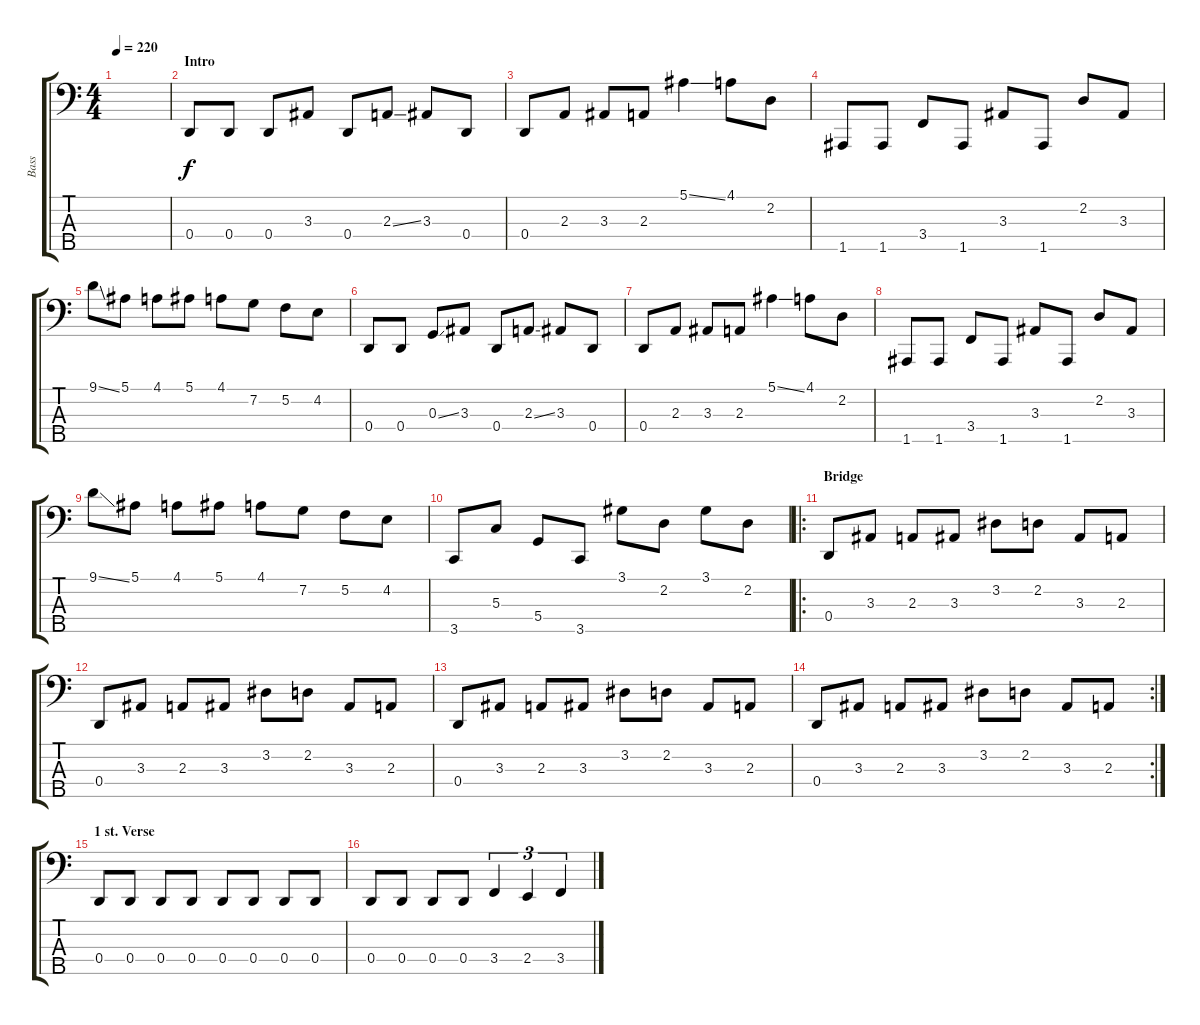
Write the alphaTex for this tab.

\track ("Bass" "Bass") {instrument fretlessbass}
\staff {score tabs}
\tuning (F2 C2 G1 D1 A0) {hide}
\ts (4 4)
\tempo 220
\clef f4
\ks c
|
\section ("" "Intro")
0.4.8 0.4.8 0.4.8 3.3.8 0.4.8 2.3{ss}.8 3.3.8 0.4.8 |
0.4.8 2.3.8 3.3.8 2.3.8 5.1{ss}.4 4.1.8 2.2.8 |
1.5.8 1.5.8 3.4.8 1.5.8 3.3.8 1.5.8 2.2.8 3.3.8 |
9.1{ss}.8 5.1.8 4.1.8 5.1.8 4.1.8 7.2.8 5.2.8 4.2.8 |
0.4.8 0.4.8 0.3{ss}.8 3.3.8 0.4.8 2.3{ss}.8 3.3.8 0.4.8 |
0.4.8 2.3.8 3.3.8 2.3.8 5.1{ss}.4 4.1.8 2.2.8 |
1.5.8 1.5.8 3.4.8 1.5.8 3.3.8 1.5.8 2.2.8 3.3.8 |
9.1{ss}.8 5.1.8 4.1.8 5.1.8 4.1.8 7.2.8 5.2.8 4.2.8 |
3.5.8 5.3.8 5.4.8 3.5.8 3.1.8 2.2.8 3.1.8 2.2.8 |
\ro
\section ("" "Bridge")
0.4.8 3.3.8 2.3.8 3.3.8 3.2.8 2.2.8 3.3.8 2.3.8 |
0.4.8 3.3.8 2.3.8 3.3.8 3.2.8 2.2.8 3.3.8 2.3.8 |
0.4.8 3.3.8 2.3.8 3.3.8 3.2.8 2.2.8 3.3.8 2.3.8 |
\rc 2
0.4.8 3.3.8 2.3.8 3.3.8 3.2.8 2.2.8 3.3.8 2.3.8 |
\section ("" "1 st. Verse")
0.4.8 0.4.8 0.4.8 0.4.8 0.4.8 0.4.8 0.4.8 0.4.8 |
0.4.8 0.4.8 0.4.8 0.4.8 3.4.4{tu (3 2)} 2.4.4{tu (3 2)} 3.4.4{tu (3 2)}
